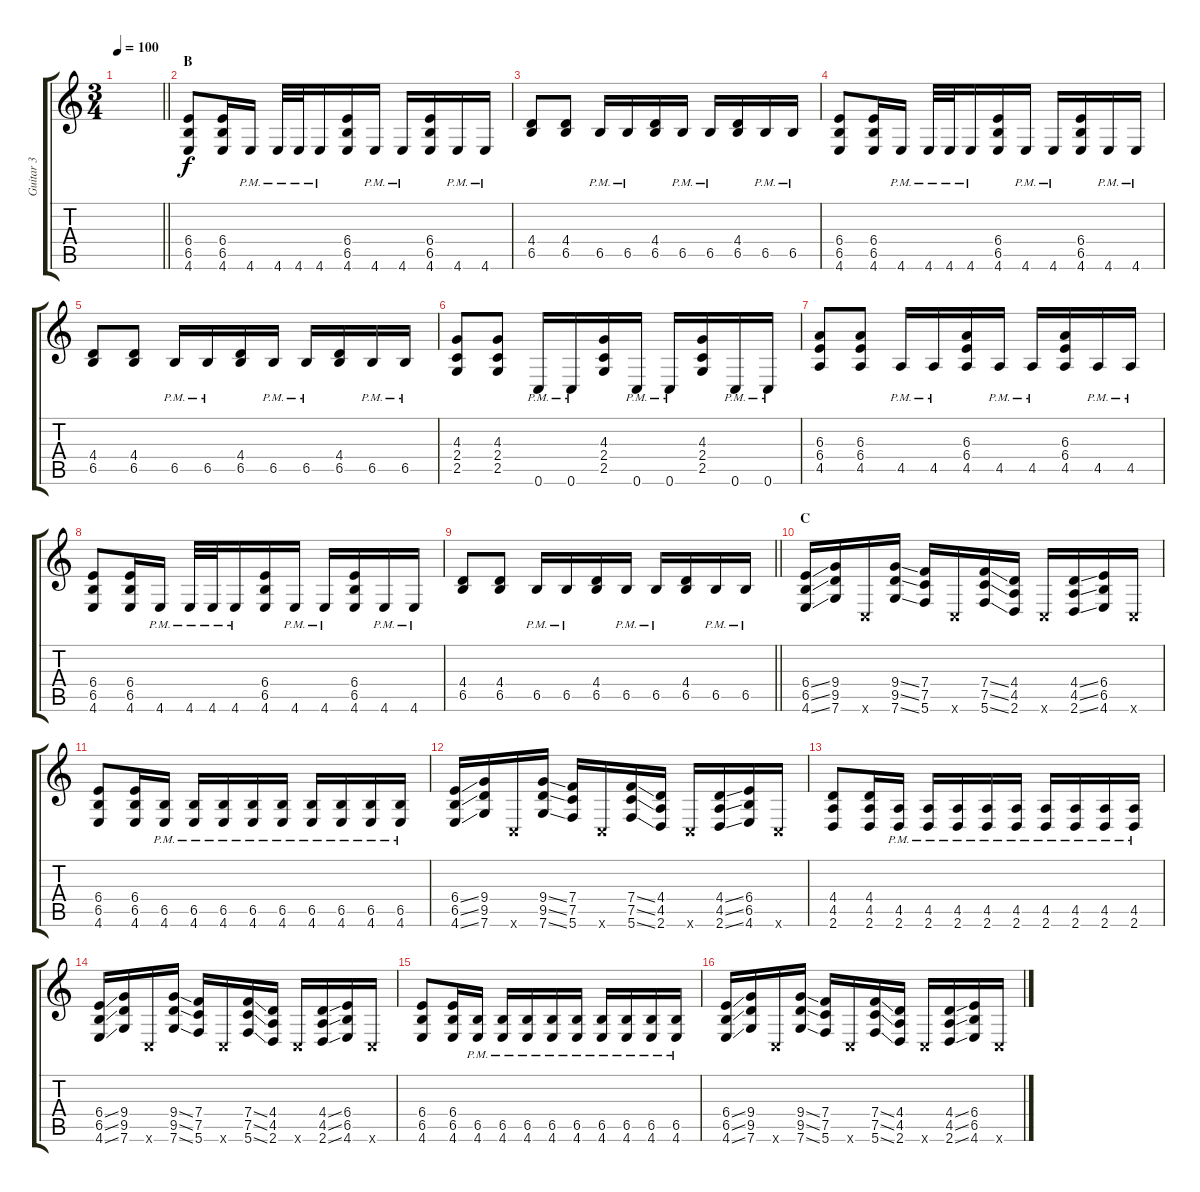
\track ("Guitar 3" "Guitar 3") {instrument overdrivenguitar}
\staff {score tabs}
\tuning (C4 G3 Eb3 Bb2 F2 C2) {hide}
\ts (3 4)
\tempo 100
\clef g2
\barLineRight lightlight
\ks c
|
\section ("" "B")
(6.4 6.5 4.6).8 (6.4 6.5 4.6).16 4.6{pm}.16 4.6{pm}.32 4.6{pm}.32 4.6{pm}.16 (6.4 6.5 4.6).16 4.6{pm}.16 4.6{pm}.16 (6.4 6.5 4.6).16 4.6{pm}.16 4.6{pm}.16 |
(4.4 6.5).8 (4.4 6.5).8 6.5{pm}.16 6.5{pm}.16 (4.4 6.5).16 6.5{pm}.16 6.5{pm}.16 (4.4 6.5).16 6.5{pm}.16 6.5{pm}.16 |
(6.4 6.5 4.6).8 (6.4 6.5 4.6).16 4.6{pm}.16 4.6{pm}.32 4.6{pm}.32 4.6{pm}.16 (6.4 6.5 4.6).16 4.6{pm}.16 4.6{pm}.16 (6.4 6.5 4.6).16 4.6{pm}.16 4.6{pm}.16 |
(4.4 6.5).8 (4.4 6.5).8 6.5{pm}.16 6.5{pm}.16 (4.4 6.5).16 6.5{pm}.16 6.5{pm}.16 (4.4 6.5).16 6.5{pm}.16 6.5{pm}.16 |
(4.3 2.4 2.5).8 (4.3 2.4 2.5).8 0.6{pm}.16 0.6{pm}.16 (4.3 2.4 2.5).16 0.6{pm}.16 0.6{pm}.16 (4.3 2.4 2.5).16 0.6{pm}.16 0.6{pm}.16 |
(6.3 6.4 4.5).8 (6.3 6.4 4.5).8 4.5{pm}.16 4.5{pm}.16 (6.3 6.4 4.5).16 4.5{pm}.16 4.5{pm}.16 (6.3 6.4 4.5).16 4.5{pm}.16 4.5{pm}.16 |
(6.4 6.5 4.6).8 (6.4 6.5 4.6).16 4.6{pm}.16 4.6{pm}.32 4.6{pm}.32 4.6{pm}.16 (6.4 6.5 4.6).16 4.6{pm}.16 4.6{pm}.16 (6.4 6.5 4.6).16 4.6{pm}.16 4.6{pm}.16 |
\barLineRight lightlight
(4.4 6.5).8 (4.4 6.5).8 6.5{pm}.16 6.5{pm}.16 (4.4 6.5).16 6.5{pm}.16 6.5{pm}.16 (4.4 6.5).16 6.5{pm}.16 6.5{pm}.16 |
\section ("" "C")
(6.4{ss} 6.5{ss} 4.6{ss}).16 (9.4 9.5 7.6).16 0.6{x}.16 (9.4{ss} 9.5{ss} 7.6{ss}).16 (7.4 7.5 5.6).16 0.6{x}.16 (7.4{ss} 7.5{ss} 5.6{ss}).16 (4.4 4.5 2.6).16 0.6{x}.16 (4.4{ss} 4.5{ss} 2.6{ss}).16 (6.4 6.5 4.6).16 0.6{x}.16 |
(6.4 6.5 4.6).8 (6.4 6.5 4.6).16 (6.5{pm} 4.6{pm}).16 (6.5{pm} 4.6{pm}).16 (6.5{pm} 4.6{pm}).16 (6.5{pm} 4.6{pm}).16 (6.5{pm} 4.6{pm}).16 (6.5{pm} 4.6{pm}).16 (6.5{pm} 4.6{pm}).16 (6.5{pm} 4.6{pm}).16 (6.5{pm} 4.6{pm}).16 |
(6.4{ss} 6.5{ss} 4.6{ss}).16 (9.4 9.5 7.6).16 0.6{x}.16 (9.4{ss} 9.5{ss} 7.6{ss}).16 (7.4 7.5 5.6).16 0.6{x}.16 (7.4{ss} 7.5{ss} 5.6{ss}).16 (4.4 4.5 2.6).16 0.6{x}.16 (4.4{ss} 4.5{ss} 2.6{ss}).16 (6.4 6.5 4.6).16 0.6{x}.16 |
(4.4 4.5 2.6).8 (4.4 4.5 2.6).16 (4.5{pm} 2.6{pm}).16 (4.5{pm} 2.6{pm}).16 (4.5{pm} 2.6{pm}).16 (4.5{pm} 2.6{pm}).16 (4.5{pm} 2.6{pm}).16 (4.5{pm} 2.6{pm}).16 (4.5{pm} 2.6{pm}).16 (4.5{pm} 2.6{pm}).16 (4.5{pm} 2.6{pm}).16 |
(6.4{ss} 6.5{ss} 4.6{ss}).16 (9.4 9.5 7.6).16 0.6{x}.16 (9.4{ss} 9.5{ss} 7.6{ss}).16 (7.4 7.5 5.6).16 0.6{x}.16 (7.4{ss} 7.5{ss} 5.6{ss}).16 (4.4 4.5 2.6).16 0.6{x}.16 (4.4{ss} 4.5{ss} 2.6{ss}).16 (6.4 6.5 4.6).16 0.6{x}.16 |
(6.4 6.5 4.6).8 (6.4 6.5 4.6).16 (6.5{pm} 4.6{pm}).16 (6.5{pm} 4.6{pm}).16 (6.5{pm} 4.6{pm}).16 (6.5{pm} 4.6{pm}).16 (6.5{pm} 4.6{pm}).16 (6.5{pm} 4.6{pm}).16 (6.5{pm} 4.6{pm}).16 (6.5{pm} 4.6{pm}).16 (6.5{pm} 4.6{pm}).16 |
(6.4{ss} 6.5{ss} 4.6{ss}).16 (9.4 9.5 7.6).16 0.6{x}.16 (9.4{ss} 9.5{ss} 7.6{ss}).16 (7.4 7.5 5.6).16 0.6{x}.16 (7.4{ss} 7.5{ss} 5.6{ss}).16 (4.4 4.5 2.6).16 0.6{x}.16 (4.4{ss} 4.5{ss} 2.6{ss}).16 (6.4 6.5 4.6).16 0.6{x}.16
